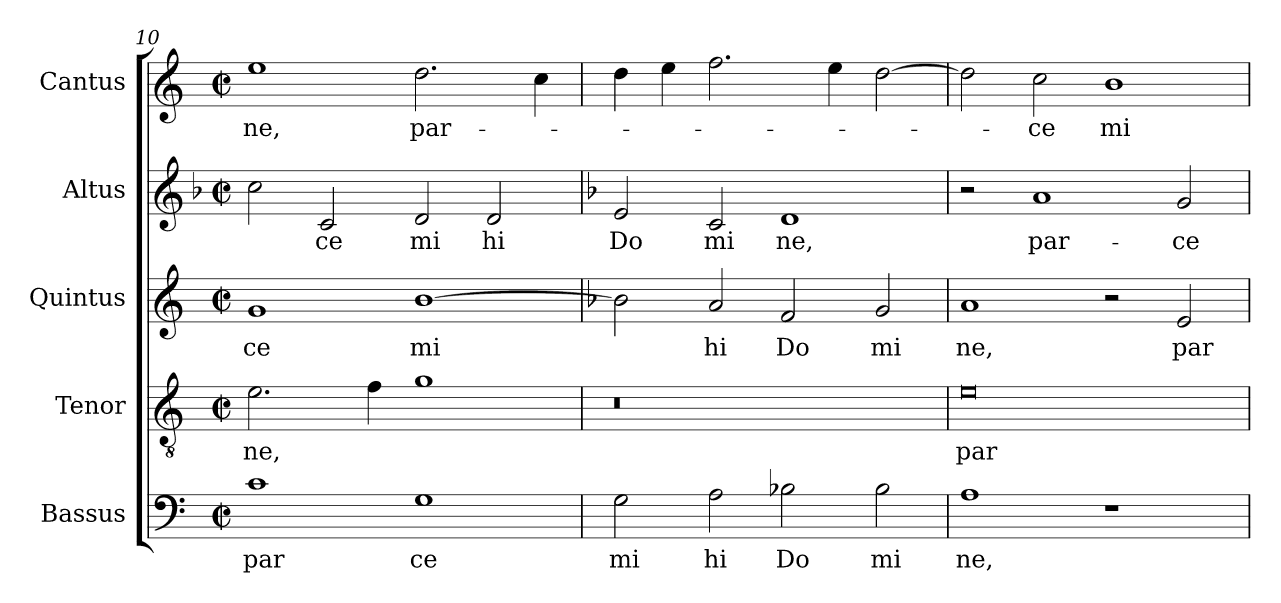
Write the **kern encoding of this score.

**kern	**text	**kern	**text	**kern	**text	**kern	**text	**kern	**text
*part5	*part5	*part4	*part4	*part3	*part3	*part2	*part2	*part1	*part1
*staff5	*staff5	*staff4	*staff4	*staff3	*staff3	*staff2	*staff2	*staff1	*staff1
*I"Bassus	*	*I"Tenor	*	*I"Quintus	*	*I"Altus	*	*I"Cantus	*
*clefF4	*	*clefGv2	*	*clefG2	*	*clefG2	*	*clefG2	*
*	*	*	*	*	*	*k[b-]	*	*	*
*	*	*	*	*	*	*F:	*	*	*
*M2/2	*	*M2/2	*	*M2/2	*	*M2/2	*	*M2/2	*
*met(c|)	*	*met(c|)	*	*met(c|)	*	*met(c|)	*	*met(c|)	*
=10	=10	=10	=10	=10	=10	=10	=10	=10	=10
!	!LO:LY:b:cj	!	!LO:LY:b	!	!LO:LY:b:cj	!	!	!	!LO:LY:b:cj
1c	par	2.e\	-ne,	1g	ce	2cc\	.	1ee	-ne,
!	!	!	!	!	!	!	!LO:LY:b:cj	!	!
.	.	.	.	.	.	2c/	ce	.	.
.	.	4f\	.	.	.	.	.	.	.
!	!LO:LY:b:cj	!	!	!	!LO:LY:b:cj	!	!LO:LY:b:cj	!	!LO:LY:b
1G	ce	1g	.	[>1b	mi	2d/	mi	2.dd\	par-
!	!	!	!	!	!	!	!LO:LY:b:cj	!	!
.	.	.	.	.	.	2d/	hi	.	.
.	.	.	.	.	.	.	.	4cc\	.
=11	=11	=11	=11	=11	=11	=11	=11	=11	=11
*	*	*	*	*k[b-]	*	*	*	*	*
*	*	*	*	*F:	*	*	*	*	*
!	!LO:LY:b:cj	!	!	!	!	!	!LO:LY:b:cj	!	!
2G\	mi	0r	.	2b\]	.	2e/	Do	4dd\	.
.	.	.	.	.	.	.	.	4ee\	.
!	!LO:LY:b:cj	!	!	!	!LO:LY:b:cj	!	!LO:LY:b:cj	!	!
2A\	hi	.	.	2a/	hi	2c/	mi	2.ff\	.
!	!LO:LY:b:cj	!	!	!	!LO:LY:b:cj	!	!LO:LY:b:cj	!	!
2B-X\	Do	.	.	2f/	Do	1d	ne,	.	.
.	.	.	.	.	.	.	.	4ee\	.
!	!LO:LY:b:cj	!	!	!	!LO:LY:b:cj	!	!	!	!
2B-\	mi	.	.	2g/	mi	.	.	[>2dd\	.
!!LO:LB:g=z
=12	=12	=12	=12	=12	=12	=12	=12	=12	=12
*	*	*	*	*k[]	*	*k[]	*	*	*
*	*	*	*	*C:	*	*C:	*	*	*
!	!LO:LY:b:cj	!	!LO:LY:b:cj	!	!LO:LY:b:cj	!	!	!	!
1A	ne,	0e	par	1a	ne,	2r	.	2dd\]	.
!	!	!	!	!	!	!	!LO:LY:b:cj	!	!LO:LY:b:cj
.	.	.	.	.	.	1a	par-	2cc\	-ce
!	!	!	!	!	!	!	!	!	!LO:LY:b:cj
1r	.	.	.	2r	.	.	.	1b	mi
!	!	!	!	!	!LO:LY:b:cj	!	!LO:LY:b:cj	!	!
.	.	.	.	2e/	par	2g/	-ce	.	.
=	=	=	=	=	=	=	=	=	=
*-	*-	*-	*-	*-	*-	*-	*-	*-	*-
